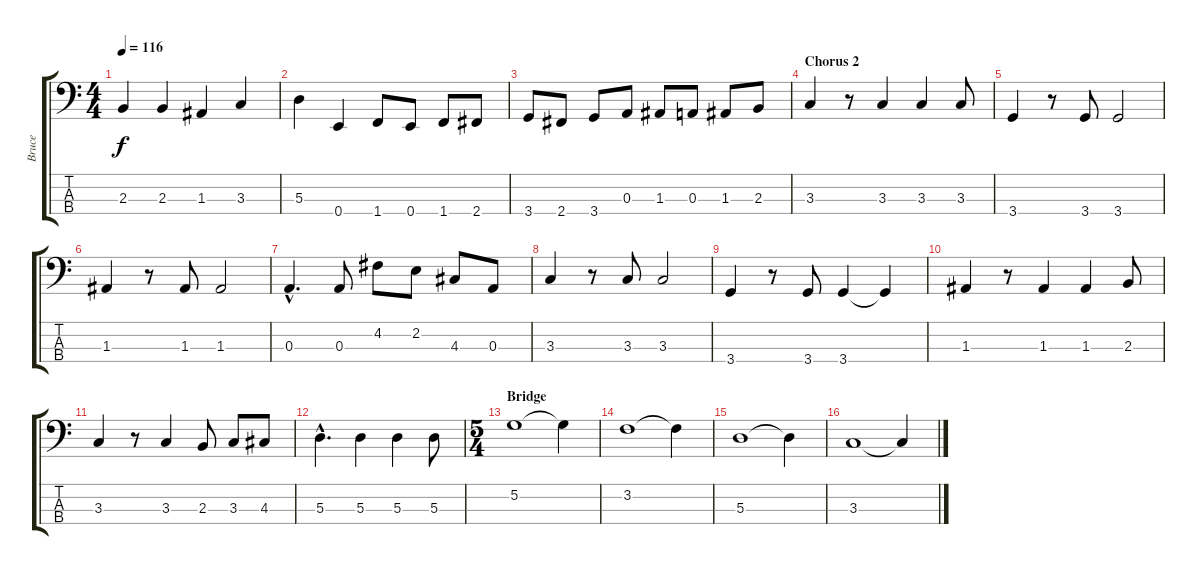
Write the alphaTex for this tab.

\track ("Bruce" "Bruce") {instrument electricbassfinger}
\staff {score tabs}
\tuning (G2 D2 A1 E1) {hide}
\ts (4 4)
\tempo 116
\clef f4
\ks c
2.3.4{dy f} 2.3.4 1.3.4 3.3.4 |
5.3.4 0.4.4 1.4.8 0.4.8 1.4.8 2.4.8 |
3.4.8 2.4.8 3.4.8 0.3.8 1.3.8 0.3.8 1.3.8 2.3.8 |
\section ("" "Chorus 2")
3.3.4 r.8 3.3.4 3.3.4 3.3.8 |
3.4.4 r.8 3.4.8 3.4.2 |
1.3.4 r.8 1.3.8 1.3.2 |
0.3{hac}.4{d} 0.3.8 4.2.8 2.2.8 4.3.8 0.3.8 |
3.3.4 r.8 3.3.8 3.3.2 |
3.4.4 r.8 3.4.8 3.4.4 3.4{t}.4 |
1.3.4 r.8 1.3.4 1.3.4 2.3.8 |
3.3.4 r.8 3.3.4 2.3.8 3.3.8 4.3.8 |
5.3{hac}.4{d} 5.3.4 5.3.4 5.3.8 |
\ts (5 4)
\section ("" "Bridge")
5.2.1 5.2{t}.4 |
3.2.1 3.2{t}.4 |
5.3.1 5.3{t}.4 |
3.3.1 3.3{t}.4
